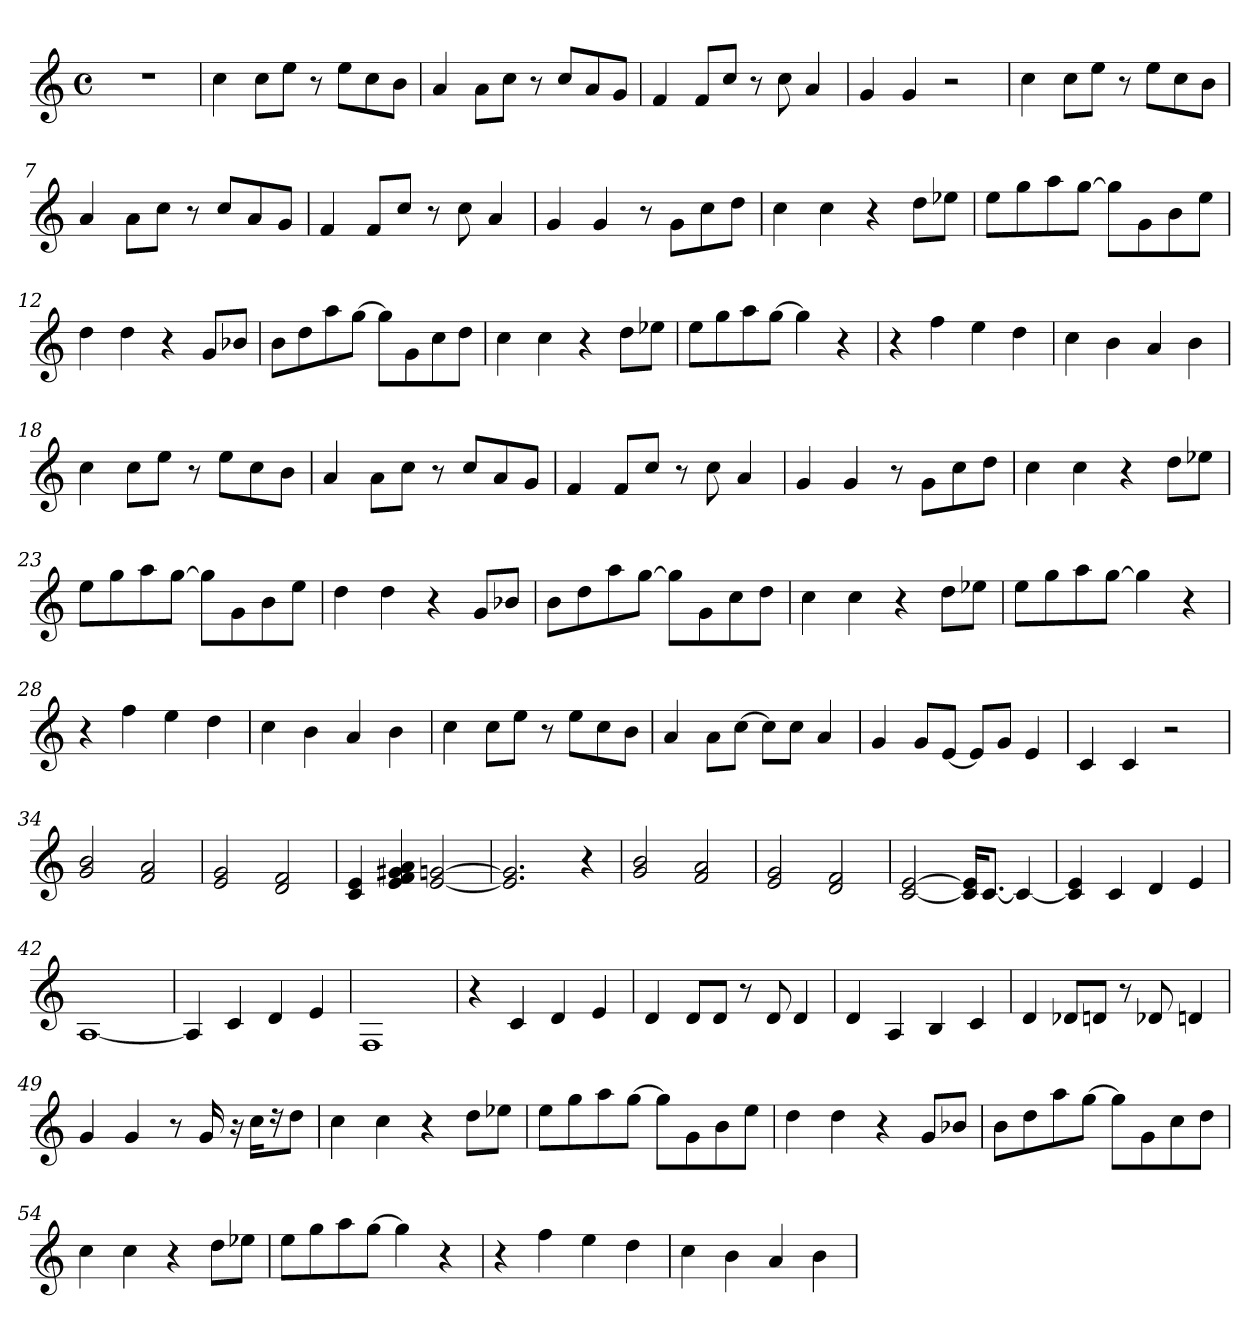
**kern
*part1
*staff1
*clefG2
*k[]
*C:
*M4/4
*met(c)
=1
1r
=2
4cc\
8cc\L
8ee\J
8r
8ee\L
8cc\
8b\J
=3
4a/
8a\L
8cc\J
8r
8cc/L
8a/
8g/J
=4
4f/
8f/L
8cc/J
8r
8cc\
4a/
!!LO:LB:g=z
=5
4g/
4g/
2r
=6
4cc\
8cc\L
8ee\J
8r
8ee\L
8cc\
8b\J
=7
4a/
8a\L
8cc\J
8r
8cc/L
8a/
8g/J
=8
4f/
8f/L
8cc/J
8r
8cc\
4a/
!!LO:LB:g=z
=9
4g/
4g/
8r
8g\L
8cc\
8dd\J
=10
4cc\
4cc\
4r
8dd\L
8ee-X\J
=11
8ee\L
8gg\
8aa\
[8gg\J
8gg\L]
8g\
8b\
8ee\J
=12
4dd\
4dd\
4r
8g/L
8b-X/J
!!LO:LB:g=z
=13
8b\L
8dd\
8aa\
[8gg\J
8gg\L]
8g\
8cc\
8dd\J
=14
4cc\
4cc\
4r
8dd\L
8ee-X\J
=15
8ee\L
8gg\
8aa\
[8gg\J
4gg\]
4r
=16
4r
4ff\
4ee\
4dd\
!!LO:LB:g=z
=17
4cc\
4b\
4a/
4b\
=18
4cc\
8cc\L
8ee\J
8r
8ee\L
8cc\
8b\J
=19
4a/
8a\L
8cc\J
8r
8cc/L
8a/
8g/J
=20
4f/
8f/L
8cc/J
8r
8cc\
4a/
!!LO:LB:g=z
=21
4g/
4g/
8r
8g\L
8cc\
8dd\J
=22
4cc\
4cc\
4r
8dd\L
8ee-X\J
=23
8ee\L
8gg\
8aa\
[8gg\J
8gg\L]
8g\
8b\
8ee\J
=24
4dd\
4dd\
4r
8g/L
8b-X/J
!!LO:LB:g=z
=25
8b\L
8dd\
8aa\
[8gg\J
8gg\L]
8g\
8cc\
8dd\J
=26
4cc\
4cc\
4r
8dd\L
8ee-X\J
=27
8ee\L
8gg\
8aa\
[8gg\J
4gg\]
4r
=28
4r
4ff\
4ee\
4dd\
!!LO:LB:g=z
=29
4cc\
4b\
4a/
4b\
=30
4cc\
8cc\L
8ee\J
8r
8ee\L
8cc\
8b\J
=31
4a/
8a\L
[8cc\J
8cc\L]
8cc\J
4a/
=32
4g/
8g/L
[8e/J
8e/L]
8g/J
4e/
!!LO:PB:g=z
=33
4c/
4c/
2r
=34
2g/ 2b/
2f/ 2a/
=35
2e/ 2g/
2d/ 2f/
=36
4c/ 4e/
4e/ 4f/ 4g#X/ 4a/
[2e/ [2gn/
!!LO:LB:g=z
=37
2.e/] 2.g/]
4r
=38
2g/ 2b/
2f/ 2a/
=39
2e/ 2g/
2d/ 2f/
=40
[2c/ [2e/
16c/] 16e/]KL
[8.c/J
4c/_
!!LO:LB:g=z
=41
4c/] 4e/
4c/
4d/
4e/
=42
[1A
=43
4A/]
4c/
4d/
4e/
=44
1F
=45
4r
4c/
4d/
4e/
!!LO:LB:g=z
=46
4d/
8d/L
8d/J
8r
8d/
4d/
=47
4d/
4A/
4B/
4c/
=48
4d/
8d-X/L
8dn/J
8r
8d-X/
4dn/
=49
4g/
4g/
8r
16g/
16r
16cc\KL
16r
8dd\J
!!LO:LB:g=z
=50
4cc\
4cc\
4r
8dd\L
8ee-X\J
=51
8ee\L
8gg\
8aa\
[8gg\J
8gg\L]
8g\
8b\
8ee\J
=52
4dd\
4dd\
4r
8g/L
8b-X/J
=53
8b\L
8dd\
8aa\
[8gg\J
8gg\L]
8g\
8cc\
8dd\J
!!LO:LB:g=z
=54
4cc\
4cc\
4r
8dd\L
8ee-X\J
=55
8ee\L
8gg\
8aa\
[8gg\J
4gg\]
4r
=56
4r
4ff\
4ee\
4dd\
=57
4cc\
4b\
4a/
4b\
=
*-
